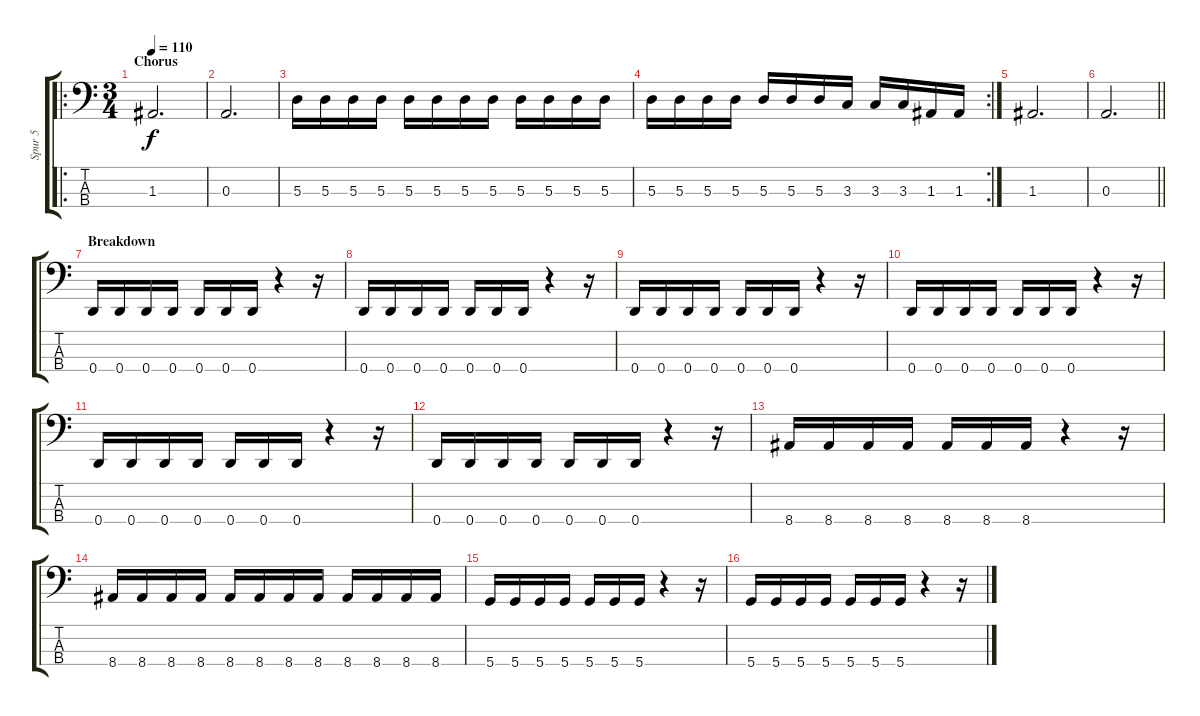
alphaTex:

\track ("Spur 5" "Spur 5") {instrument electricbassfinger}
\staff {score tabs}
\tuning (G2 D2 A1 D1) {hide}
\ro
\ts (3 4)
\section ("" "Chorus")
\tempo 110
\clef f4
\ks c
1.3.2{d dy f} |
0.3.2{d} |
5.3.16 5.3.16 5.3.16 5.3.16 5.3.16 5.3.16 5.3.16 5.3.16 5.3.16 5.3.16 5.3.16 5.3.16 |
\rc 2
5.3.16 5.3.16 5.3.16 5.3.16 5.3.16 5.3.16 5.3.16 3.3.16 3.3.16 3.3.16 1.3.16 1.3.16 |
1.3.2{d} |
\barLineRight lightlight
0.3.2{d} |
\section ("" "Breakdown")
0.4.16 0.4.16 0.4.16 0.4.16 0.4.16 0.4.16 0.4.16 r.4 r.16 |
0.4.16 0.4.16 0.4.16 0.4.16 0.4.16 0.4.16 0.4.16 r.4 r.16 |
0.4.16 0.4.16 0.4.16 0.4.16 0.4.16 0.4.16 0.4.16 r.4 r.16 |
0.4.16 0.4.16 0.4.16 0.4.16 0.4.16 0.4.16 0.4.16 r.4 r.16 |
0.4.16 0.4.16 0.4.16 0.4.16 0.4.16 0.4.16 0.4.16 r.4 r.16 |
0.4.16 0.4.16 0.4.16 0.4.16 0.4.16 0.4.16 0.4.16 r.4 r.16 |
8.4.16 8.4.16 8.4.16 8.4.16 8.4.16 8.4.16 8.4.16 r.4 r.16 |
8.4.16 8.4.16 8.4.16 8.4.16 8.4.16 8.4.16 8.4.16 8.4.16 8.4.16 8.4.16 8.4.16 8.4.16 |
5.4.16 5.4.16 5.4.16 5.4.16 5.4.16 5.4.16 5.4.16 r.4 r.16 |
5.4.16 5.4.16 5.4.16 5.4.16 5.4.16 5.4.16 5.4.16 r.4 r.16
